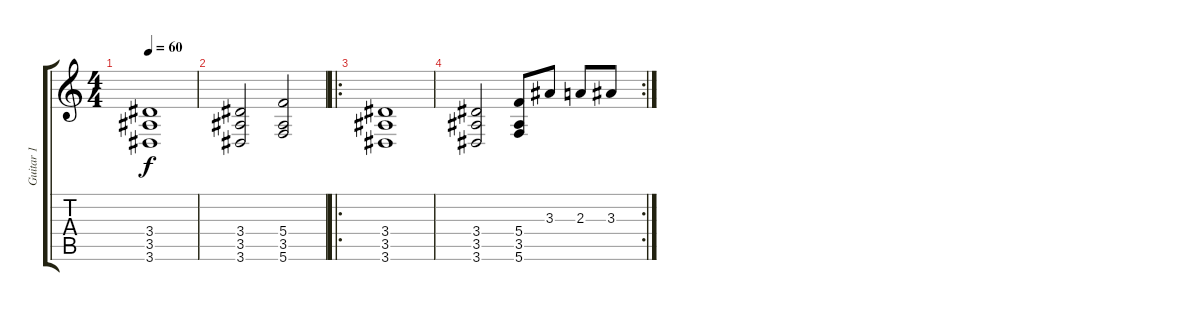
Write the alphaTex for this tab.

\track ("Guitar 1" "Guitar 1") {instrument acousticguitarsteel}
\staff {score tabs}
\tuning (E4 C4 G3 C3 G2 C2) {hide}
\ts (4 4)
\tempo 60
\clef g2
\ks c
(3.4{t} 3.5{t} 3.6{t}).1{dy f} |
(3.4 3.5 3.6).2 (5.4 3.5 5.6).2 |
\ro
(3.4 3.5 3.6).1 |
\rc 2
(3.4 3.5 3.6).2 (5.4 3.5 5.6).8 3.3.8 2.3.8 3.3.8
